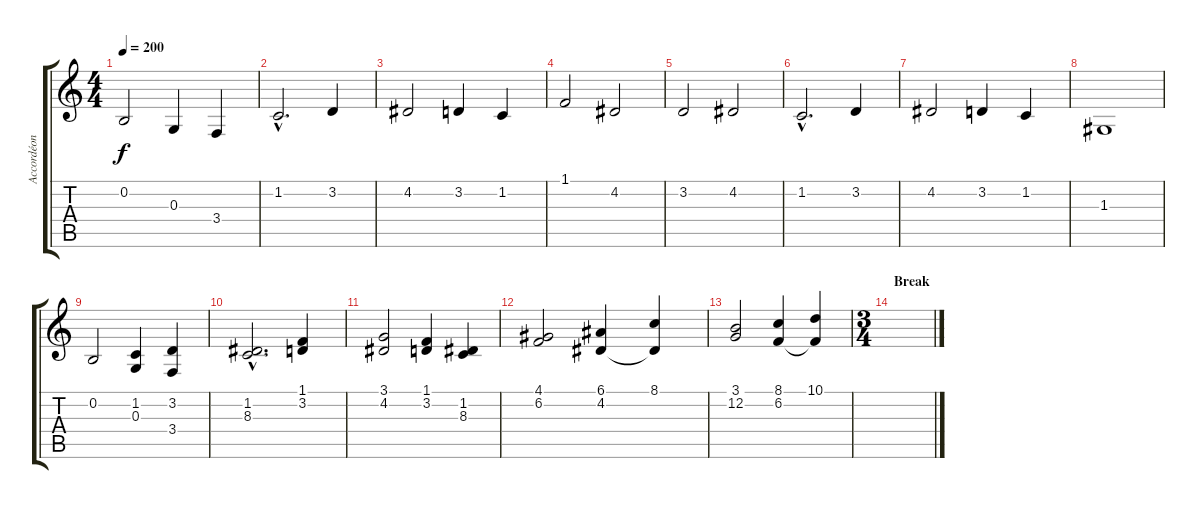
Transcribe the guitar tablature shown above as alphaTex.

\track ("Accordéon (voix)" "Accordéon ") {instrument accordion}
\staff {score tabs}
\tuning (E4 B3 G3 D3 A2 E2) {hide}
\ts (4 4)
\tempo 200
\clef g2
\ks c
0.2.2{dy f} 0.3.4 3.4.4 |
1.2{hac}.2{d} 3.2.4 |
4.2.2 3.2.4 1.2.4 |
1.1.2 4.2.2 |
3.2.2 4.2.2 |
1.2{hac}.2{d} 3.2.4 |
4.2.2 3.2.4 1.2.4 |
1.3.1 |
0.2.2 (1.2 0.3).4 (3.2 3.4).4 |
(1.2{hac} 8.3{hac}).2{d} (1.1 3.2).4 |
(3.1 4.2).2 (1.1 3.2).4 (1.2 8.3).4 |
(4.1 6.2).2 (6.1 4.2).4 (8.1 4.2{t}).4 |
(3.1 12.2).2 (8.1 6.2).4 (10.1 6.2{t}).4 |
\ts (3 4)
\section ("" "Break")
